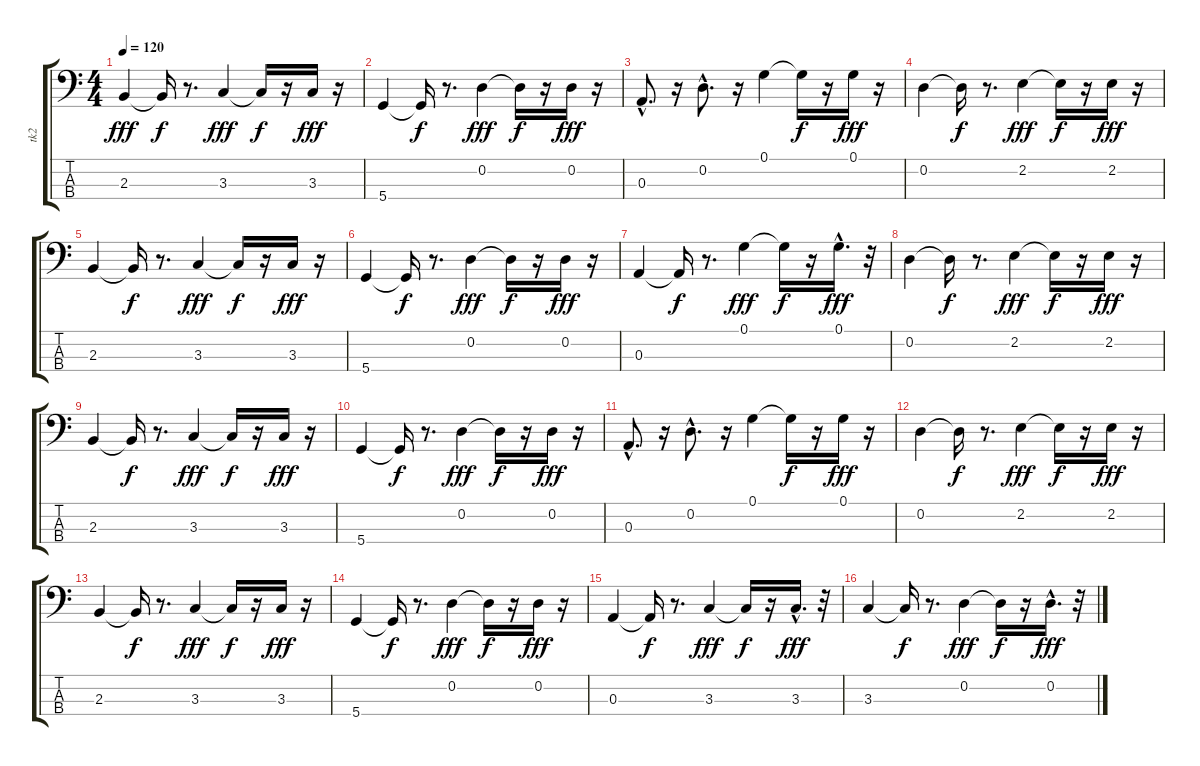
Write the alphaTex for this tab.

\track ("tk2" "tk2") {instrument fretlessbass}
\staff {score tabs}
\tuning (G2 D2 A1 D1) {hide}
\ts (4 4)
\tempo 120
\clef f4
\ks c
2.3.4{dy fff} 2.3{t}.16{dy f} r.8{d} 3.3.4{dy fff} 3.3{t}.16{dy f} r.16 3.3.16{dy fff} r.16 |
5.4.4 5.4{t}.16{dy f} r.8{d} 0.2.4{dy fff} 0.2{t}.16{dy f} r.16 0.2.16{dy fff} r.16 |
0.3{hac}.8{d} r.16 0.2{hac}.8{d} r.16 0.1.4 0.1{t}.16{dy f} r.16 0.1.16{dy fff} r.16 |
0.2.4 0.2{t}.16{dy f} r.8{d} 2.2.4{dy fff} 2.2{t}.16{dy f} r.16 2.2.16{dy fff} r.16 |
2.3.4 2.3{t}.16{dy f} r.8{d} 3.3.4{dy fff} 3.3{t}.16{dy f} r.16 3.3.16{dy fff} r.16 |
5.4.4 5.4{t}.16{dy f} r.8{d} 0.2.4{dy fff} 0.2{t}.16{dy f} r.16 0.2.16{dy fff} r.16 |
0.3.4 0.3{t}.16{dy f} r.8{d} 0.1.4{dy fff} 0.1{t}.16{dy f} r.16 0.1{hac}.16{d dy fff} r.32 |
0.2.4 0.2{t}.16{dy f} r.8{d} 2.2.4{dy fff} 2.2{t}.16{dy f} r.16 2.2.16{dy fff} r.16 |
2.3.4 2.3{t}.16{dy f} r.8{d} 3.3.4{dy fff} 3.3{t}.16{dy f} r.16 3.3.16{dy fff} r.16 |
5.4.4 5.4{t}.16{dy f} r.8{d} 0.2.4{dy fff} 0.2{t}.16{dy f} r.16 0.2.16{dy fff} r.16 |
0.3{hac}.8{d} r.16 0.2{hac}.8{d} r.16 0.1.4 0.1{t}.16{dy f} r.16 0.1.16{dy fff} r.16 |
0.2.4 0.2{t}.16{dy f} r.8{d} 2.2.4{dy fff} 2.2{t}.16{dy f} r.16 2.2.16{dy fff} r.16 |
2.3.4 2.3{t}.16{dy f} r.8{d} 3.3.4{dy fff} 3.3{t}.16{dy f} r.16 3.3.16{dy fff} r.16 |
5.4.4 5.4{t}.16{dy f} r.8{d} 0.2.4{dy fff} 0.2{t}.16{dy f} r.16 0.2.16{dy fff} r.16 |
0.3.4 0.3{t}.16{dy f} r.8{d} 3.3.4{dy fff} 3.3{t}.16{dy f} r.16 3.3{hac}.16{d dy fff} r.32 |
3.3.4 3.3{t}.16{dy f} r.8{d} 0.2.4{dy fff} 0.2{t}.16{dy f} r.16 0.2{hac}.16{d dy fff} r.32
